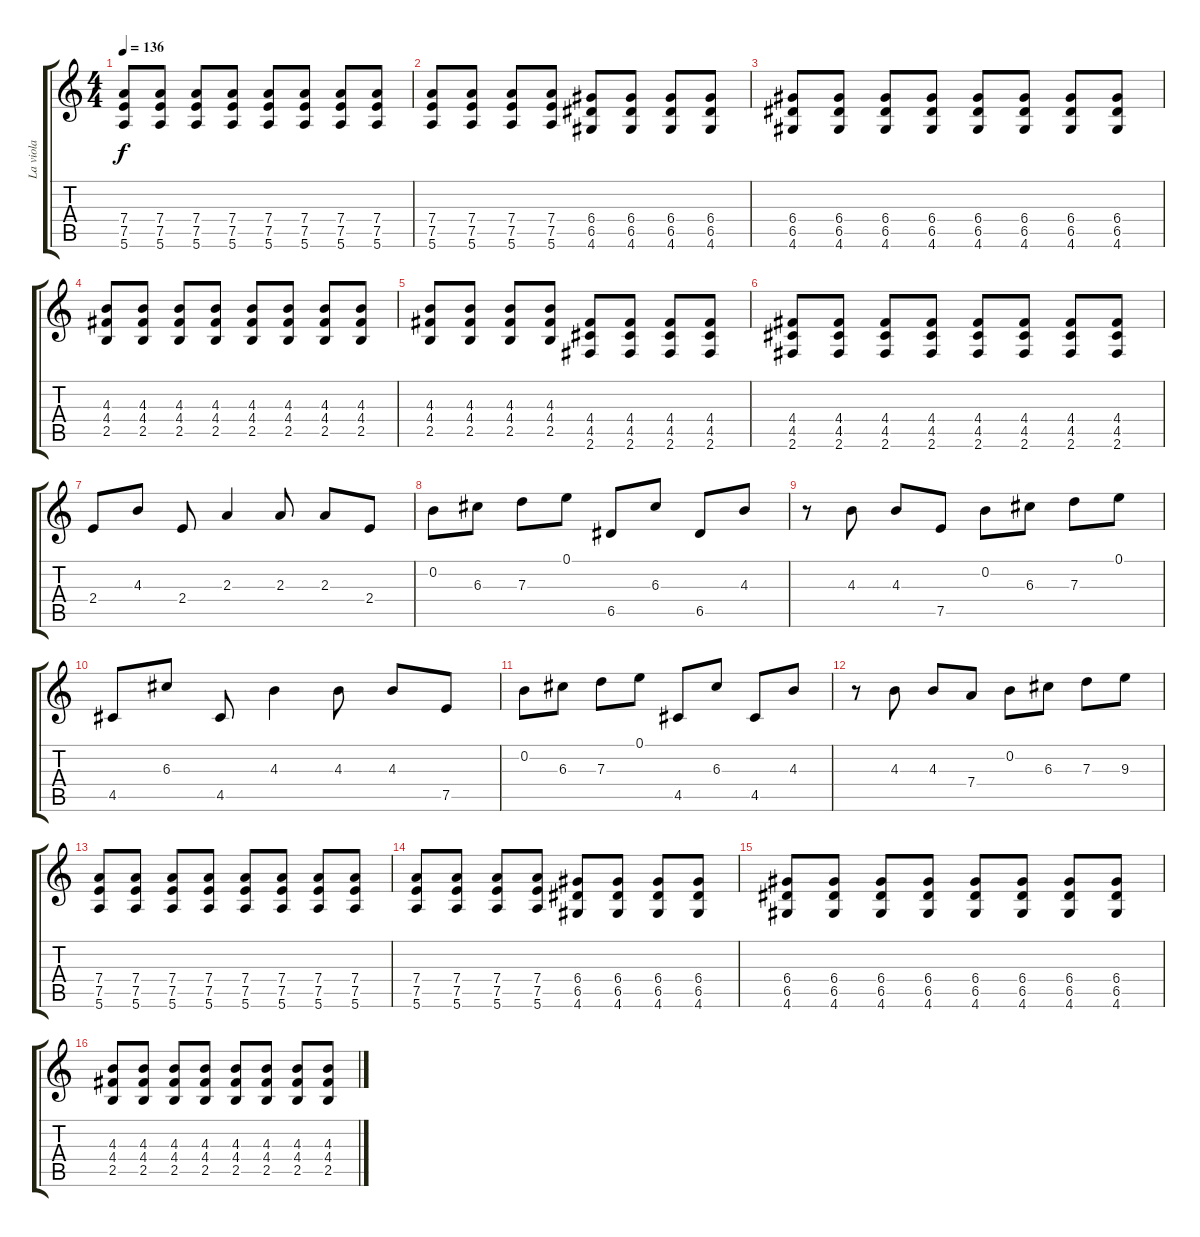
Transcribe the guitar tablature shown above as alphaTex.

\track ("La viola " "La viola ") {instrument distortionguitar}
\staff {score tabs}
\tuning (E4 B3 G3 D3 A2 E2) {hide}
\ts (4 4)
\tempo 136
\clef g2
\ks c
(7.4 7.5 5.6).8{dy f} (7.4 7.5 5.6).8 (7.4 7.5 5.6).8 (7.4 7.5 5.6).8 (7.4 7.5 5.6).8 (7.4 7.5 5.6).8 (7.4 7.5 5.6).8 (7.4 7.5 5.6).8 |
(7.4 7.5 5.6).8 (7.4 7.5 5.6).8 (7.4 7.5 5.6).8 (7.4 7.5 5.6).8 (6.4 6.5 4.6).8 (6.4 6.5 4.6).8 (6.4 6.5 4.6).8 (6.4 6.5 4.6).8 |
(6.4 6.5 4.6).8 (6.4 6.5 4.6).8 (6.4 6.5 4.6).8 (6.4 6.5 4.6).8 (6.4 6.5 4.6).8 (6.4 6.5 4.6).8 (6.4 6.5 4.6).8 (6.4 6.5 4.6).8 |
(4.3 4.4 2.5).8 (4.3 4.4 2.5).8 (4.3 4.4 2.5).8 (4.3 4.4 2.5).8 (4.3 4.4 2.5).8 (4.3 4.4 2.5).8 (4.3 4.4 2.5).8 (4.3 4.4 2.5).8 |
(4.3 4.4 2.5).8 (4.3 4.4 2.5).8 (4.3 4.4 2.5).8 (4.3 4.4 2.5).8 (4.4 4.5 2.6).8 (4.4 4.5 2.6).8 (4.4 4.5 2.6).8 (4.4 4.5 2.6).8 |
(4.4 4.5 2.6).8 (4.4 4.5 2.6).8 (4.4 4.5 2.6).8 (4.4 4.5 2.6).8 (4.4 4.5 2.6).8 (4.4 4.5 2.6).8 (4.4 4.5 2.6).8 (4.4 4.5 2.6).8 |
2.4.8 4.3.8 2.4.8 2.3.4 2.3.8 2.3.8 2.4.8 |
0.2.8 6.3.8 7.3.8 0.1.8 6.5.8 6.3.8 6.5.8 4.3.8 |
r.8 4.3.8 4.3.8 7.5.8 0.2.8 6.3.8 7.3.8 0.1.8 |
4.5.8 6.3.8 4.5.8 4.3.4 4.3.8 4.3.8 7.5.8 |
0.2.8 6.3.8 7.3.8 0.1.8 4.5.8 6.3.8 4.5.8 4.3.8 |
r.8 4.3.8 4.3.8 7.4.8 0.2.8 6.3.8 7.3.8 9.3.8 |
(7.4 7.5 5.6).8 (7.4 7.5 5.6).8 (7.4 7.5 5.6).8 (7.4 7.5 5.6).8 (7.4 7.5 5.6).8 (7.4 7.5 5.6).8 (7.4 7.5 5.6).8 (7.4 7.5 5.6).8 |
(7.4 7.5 5.6).8 (7.4 7.5 5.6).8 (7.4 7.5 5.6).8 (7.4 7.5 5.6).8 (6.4 6.5 4.6).8 (6.4 6.5 4.6).8 (6.4 6.5 4.6).8 (6.4 6.5 4.6).8 |
(6.4 6.5 4.6).8 (6.4 6.5 4.6).8 (6.4 6.5 4.6).8 (6.4 6.5 4.6).8 (6.4 6.5 4.6).8 (6.4 6.5 4.6).8 (6.4 6.5 4.6).8 (6.4 6.5 4.6).8 |
(4.3 4.4 2.5).8 (4.3 4.4 2.5).8 (4.3 4.4 2.5).8 (4.3 4.4 2.5).8 (4.3 4.4 2.5).8 (4.3 4.4 2.5).8 (4.3 4.4 2.5).8 (4.3 4.4 2.5).8
